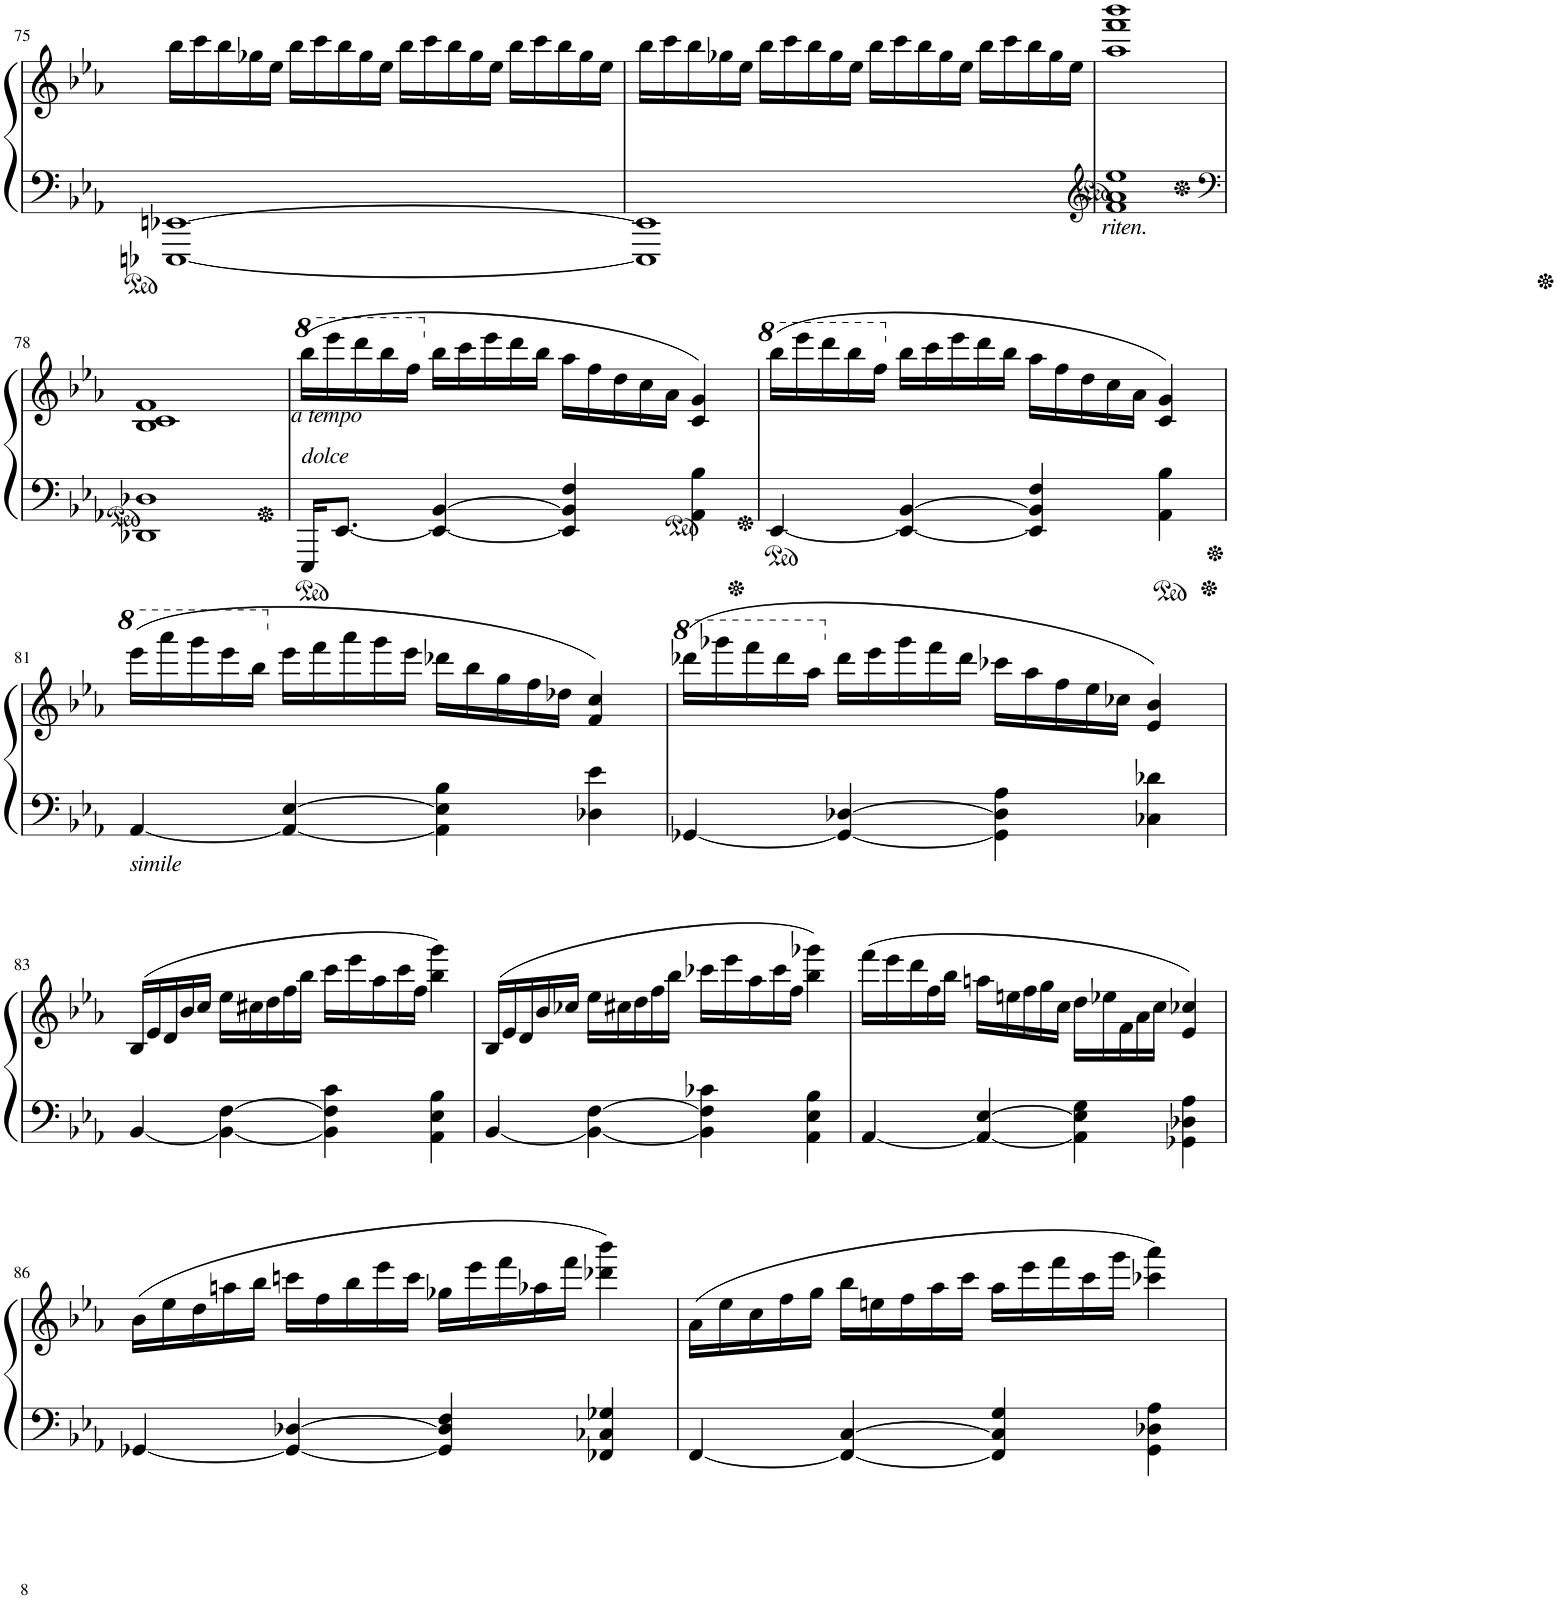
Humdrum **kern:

**kern	**kern
*part1	*part1
*staff2	*staff1
*I"Piano	*
*I'Pno.	*
!!LO:PB:g=z
*clefF4	*clefG2
*k[b-e-a-]	*k[b-e-a-]
*M4/4	*M4/4
*	*Xbrackettup
=75	=75
[1EEE-X [1EE-X	20bb-\LL
.	20ccc\
.	20bb-\
.	20gg-X\
.	20ee-\JJ
.	20bb-\LL
.	20ccc\
.	20bb-\
.	20gg-\
.	20ee-\JJ
.	20bb-\LL
.	20ccc\
.	20bb-\
.	20gg-\
.	20ee-\JJ
.	20bb-\LL
.	20ccc\
.	20bb-\
.	20gg-\
.	20ee-\JJ
=76	=76
1EEE-] 1EE-]	20bb-\LL
.	20ccc\
.	20bb-\
.	20gg-X\
.	20ee-\JJ
.	20bb-\LL
.	20ccc\
.	20bb-\
.	20gg-\
.	20ee-\JJ
.	20bb-\LL
.	20ccc\
.	20bb-\
.	20gg-\
.	20ee-\JJ
.	20bb-\LL
.	20ccc\
.	20bb-\
.	20gg-\
.	20ee-\JJ
=77	=77
*clefG2	*
!LO:TX:b:i:t=riten.	!
1f 1a- 1ee-	1aa- 1fff 1bbb-
!!LO:LB:g=z
=78	=78
*clefF4	*
1DD-X 1D-X	1B- 1c 1f
=79	=79
*	*8va
!	!LO:TX:b:i:t=a tempo
!	!LO:TX:b:i:t=dolce
16EEE-/KL	(20bbb-\LL
.	20eeee-\
[8.EE-/J	.
.	20dddd\
.	20bbb-\
.	20fff\JJ
*	*X8va
4EE-/_ [4BB-/	20bb-\LL
.	20ccc\
.	20eee-\
.	20ddd\
.	20bb-\JJ
4EE-/] 4BB-/] 4F/	20aa-\LL
.	20ff\
.	20dd\
.	20cc\
.	20a-\JJ
4AA-\ 4B-\	4c/ 4g/)
=80	=80
*	*8va
[4EE-/	(20bbb-\LL
.	20eeee-\
.	20dddd\
.	20bbb-\
.	20fff\JJ
*	*X8va
4EE-/_ [4BB-/	20bb-\LL
.	20ccc\
.	20eee-\
.	20ddd\
.	20bb-\JJ
4EE-/] 4BB-/] 4F/	20aa-\LL
.	20ff\
.	20dd\
.	20cc\
.	20a-\JJ
4AA-\ 4B-\	4c/ 4g/)
!!LO:LB:g=z
=81	=81
*	*8va
!LO:TX:b:i:t=simile	!
[4AA-/	(20eeee-\LL
.	20aaaa-\
.	20gggg\
.	20eeee-\
.	20bbb-\JJ
*	*X8va
4AA-/_ [4E-/	20eee-\LL
.	20fff\
.	20aaa-\
.	20ggg\
.	20eee-\JJ
4AA-\] 4E-\] 4B-\	20ddd-X\LL
.	20bb-\
.	20gg\
.	20ff\
.	20dd-X\JJ
4D-X\ 4e-\	4f/ 4cc/)
=82	=82
*	*8va
[4GG-X/	(20dddd-X\LL
.	20gggg-X\
.	20ffff\
.	20dddd-\
.	20aaa-\JJ
*	*X8va
4GG-/_ [4D-X/	20ddd-\LL
.	20eee-\
.	20ggg-\
.	20fff\
.	20ddd-\JJ
4GG-\] 4D-\] 4A-\	20ccc-X\LL
.	20aa-\
.	20ff\
.	20ee-\
.	20cc-X\JJ
4C-X\ 4d-X\	4e-/ 4b-/)
!!LO:LB:g=z
=83	=83
[<4BB-/	(20B-/LL
.	20e-/
.	20d/
.	20b-/
.	20cc/JJ
4BB-\_ [4F\	20ee-\LL
.	20cc#X\
.	20dd\
.	20ff\
.	20bb-\JJ
4BB-\] 4F\] 4c\	20ccc\LL
.	20eee-\
.	20aa-\
.	20ccc\
.	20ff\JJ
4AA-\ 4E-\ 4B-\	4bb-\ 4ggg\)
=84	=84
[<4BB-/	(20B-/LL
.	20e-/
.	20d/
.	20b-/
.	20cc-X/JJ
4BB-\_ [4F\	20ee-\LL
.	20cc#X\
.	20dd\
.	20ff\
.	20bb-\JJ
4BB-\] 4F\] 4c-X\	20ccc-X\LL
.	20eee-\
.	20aa-\
.	20ccc-\
.	20ff\JJ
4AA-\ 4E-\ 4B-\	4bb-\ 4ggg-X\)
=85	=85
[<4AA-/	(20fff\LL
.	20eee-\
.	20ddd\
.	20ff\
.	20bb-\JJ
4AA-/_ [4E-/	20aan\LL
.	20een\
.	20ff\
.	20gg\
.	20cc\JJ
4AA-\] 4E-\] 4G\	20dd\LL
.	20ee-X\
.	20f\
.	20a-\
.	20cc\JJ
4GG-X\ 4D-X\ 4A-\	4e-/ 4cc-X/)
!!LO:LB:g=z
=86	=86
[<4GG-X/	(20b-\LL
.	20ee-\
.	20dd\
.	20aan\
.	20bb-\JJ
4GG-/_ [4D-X/	20cccn\LL
.	20ff\
.	20bb-\
.	20eee-\
.	20ccc\JJ
4GG-/] 4D-/] 4F/	20gg-X\LL
.	20eee-\
.	20fff\
.	20aa-X\
.	20fff\JJ
4FF-X/ 4C-X/ 4G-X/	4ddd-X\ 4bbb-\)
=87	=87
[<4FF/	(20a-\LL
.	20ee-\
.	20cc\
.	20ff\
.	20gg\JJ
4FF/_ [4C/	20bb-\LL
.	20een\
.	20ff\
.	20aa-\
.	20ccc\JJ
4FF/] 4C/] 4G/	20aa-\LL
.	20eee-\
.	20fff\
.	20ccc\
.	20ggg\JJ
4GG\ 4D-X\ 4A-\	4ccc-X\ 4aaa-\)
=	=
*-	*-
